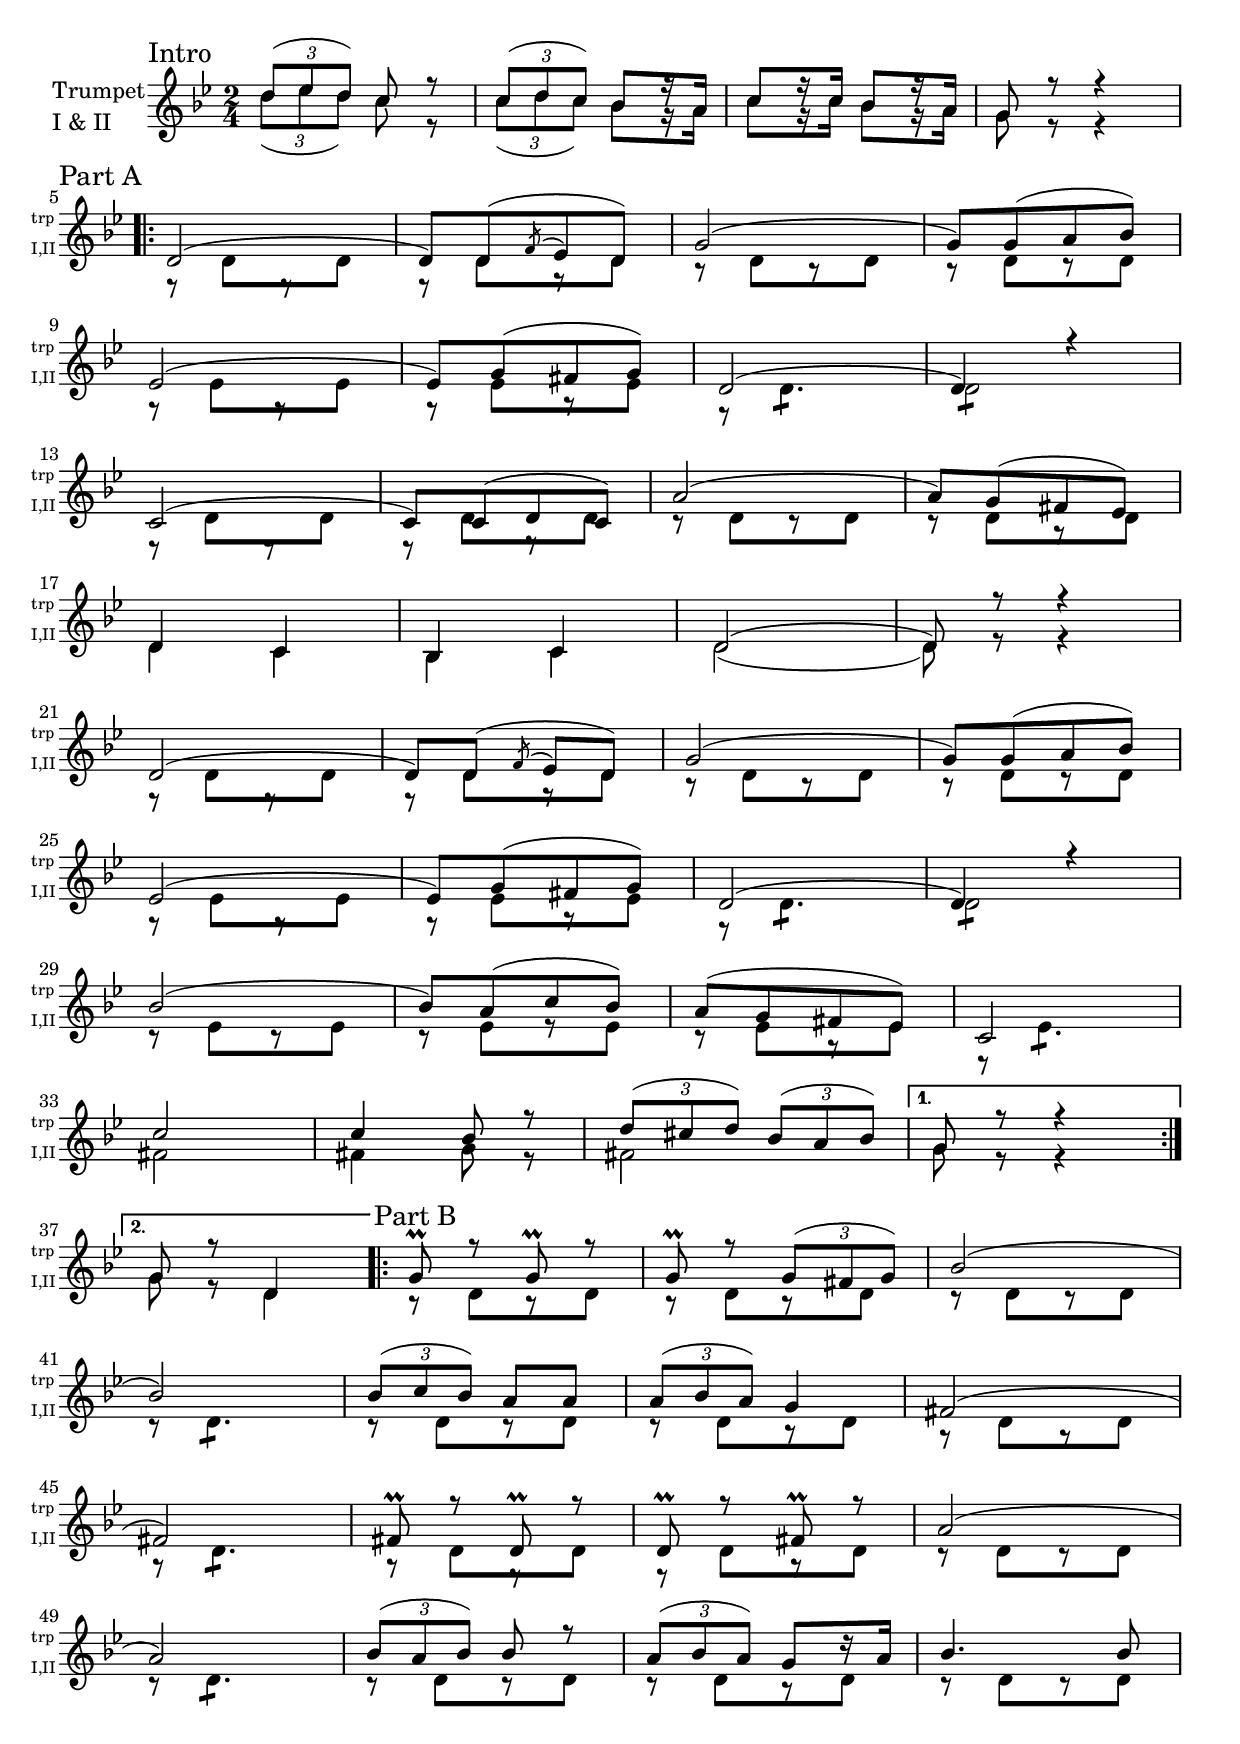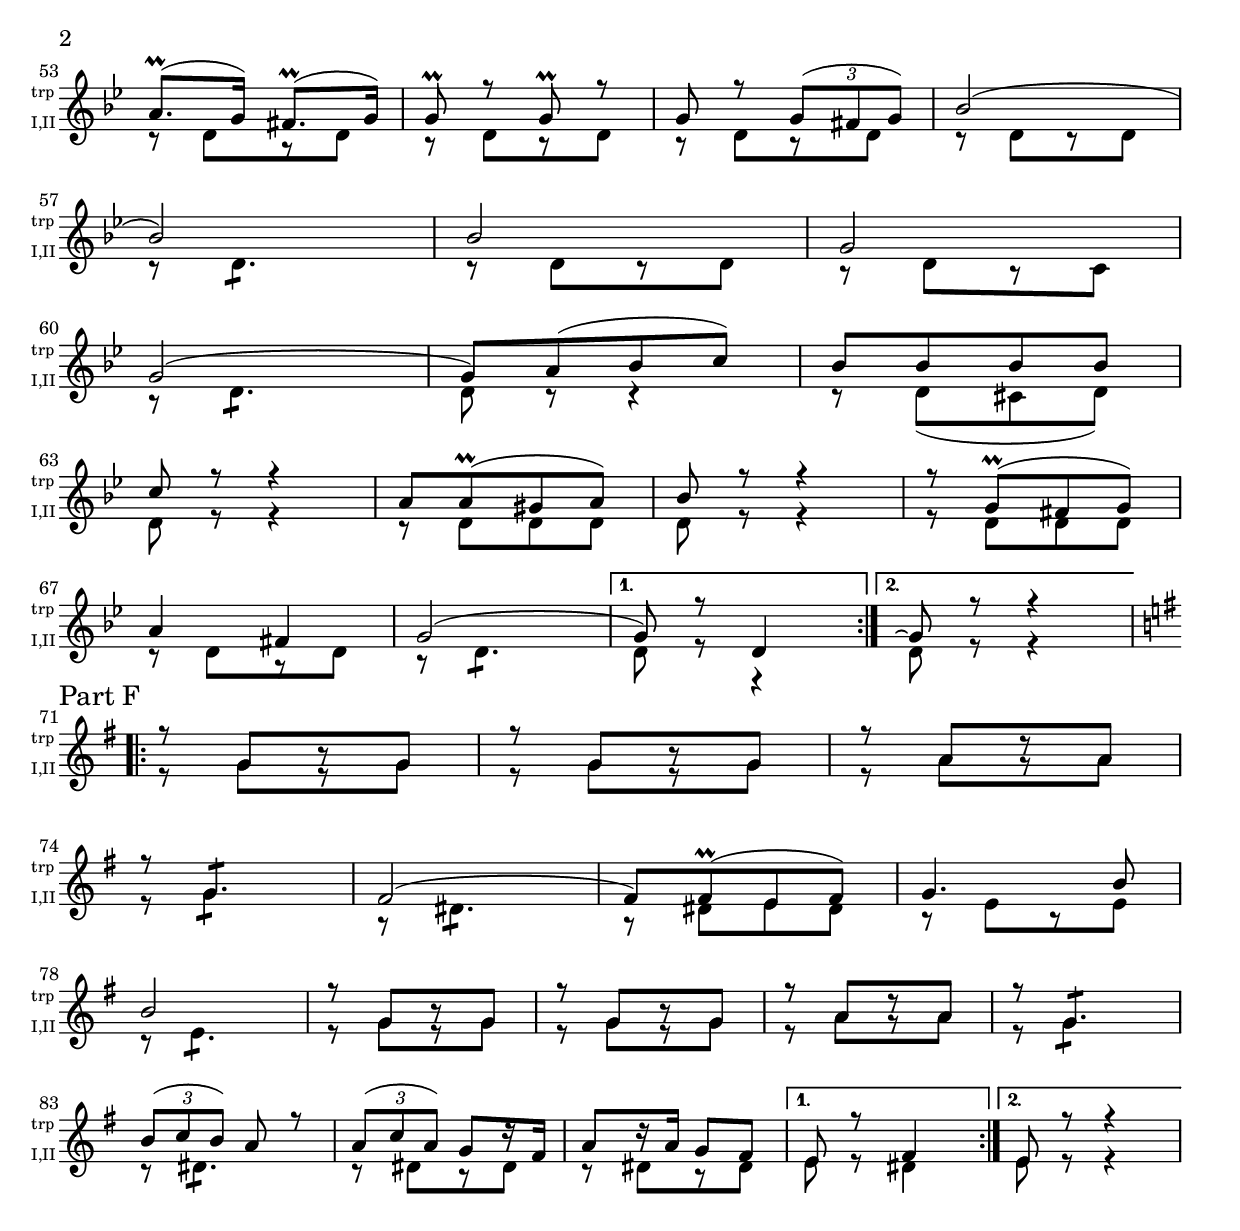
\version "2.24.0"

\include "helpers.ly"

trumpetIA = {
  \sectionLabel "Intro"
  \key bes \major
  | \trl {d'8( ees d)} c r | \trl {c( d c)} bes[ r16 a] | c8[ r16 c] bes8[ r16 a] | g8 r r4 \break

  \sectionLabel "Part A"
  \repeat volta 2 {
    | d2( | d8)[ d( \acc f ees d)] | g2( | g8)[ g( a bes)] \break
    | ees,2( | ees8)[ g( fis g)] | d2( | d4) r \break
    | c2( | c8)[ c( d c)] | a'2( | a8)[ g( fis ees)] \break
    | d4 c | bes c | d2( | d8) r r4 \break
    | d2( | d8)[ d]( \acc f ees[ d]) | g2( | g8)[ g( a bes)] \break
    | ees,2( | ees8)[ g( fis g)] | d2( | d4) r \break
    | bes'2( | bes8)[ a( c bes)] | a([ g fis ees)] | c2 \break
    | c'2 | c4 bes8 r | \trl {d( cis d)} \trl {bes( a bes)}
  }
  \alternative {
    { g8 r r4 \break }
    { g8 r d4 }
  }
} % A part

trumpetIIA = {
  \sectionLabel "Intro"
  \key bes \major
  | \trl {d'8( ees d)} c r | \trl {c( d c)} bes[ r16 a] | c8[ r16 c] bes8[ r16 a] | g8 r r4 \break

  \sectionLabel "Part A"
  \repeat volta 2 {
    | \rpt 4 { r8 d[ r d] } \break
    | \rpt 2 { r8 ees[ r ees] } | r d4.:8 | d2:8 \break
    | \rpt 4 { r8 d[ r d] } \break
    | d4 c | bes c | d2( | d8) r r4 \break
    | \rpt 4 { r8 d[ r d] } \break
    | \rpt 2 { r8 ees[ r ees] } | r d4.:8 | d2:8 \break
    | \rpt 3 { r8 ees[ r ees] } | r ees4.:8 \break
    | fis2 | fis4 g8 r8 | fis2
  }
  \alternative {
    { g8 r r4 \break }
    { g8 r d4 }
  }
} % A part

%%%%%%%%%%%%%%%%%%%%%%%%%%%%

trumpetIB = {
  \sectionLabel "Part B"
  \repeat volta 2 {
    | \rpt 3 { g8\prall r } \trl {g( fis g)} bes2( \break
    | bes2) | \trl {bes8( c bes)} a[ a] | \trl {a( bes a)} g4 | fis2( \break
    | fis2) | fis8\prall r d\prall r | d\prall r fis\prall r | a2( \break
    | a2) | \trl {bes8( a bes)} bes r | \trl {a( bes a)} g[ r16 a] | bes4. bes8 \break
    | a8.\prall([ g16]) fis8.\prall([ g16)] | g8\prall r g8\prall r | g8 r \trl {g( fis g)} | bes2( \break
    | bes2) | bes2 | g2 \break
    | g2( g8)[ a( bes c)] | bes[ bes bes bes] \break
    | c8 r r4 | a8[ a\prall( gis a)] | bes r r4 | r8 g\prall([ fis g)] \break
    | a4 fis4 | g2(
  }
  \alternative {
    { g8) r d4 }
    { g8 \repeatTie r r4 \break }
  }
} % B part

trumpetIIB = {
  \sectionLabel "Part B"
  \repeat volta 2 {
    | \rpt 3 { r8 d[ r d] } \break
    | r d4.:8 | \rpt 3 { r8 d[ r d] } \break
    | r d4.:8 | \rpt 3 { r8 d[ r d] } \break
    | r d4.:8 | \rpt 3 { r8 d[ r d] } \break
    | \rpt 4 { r8 d[ r d] } \break
    | r d4.:8 | r8 d[ r d] | r8 d[ r c]  \break
    | r d4.:8 | d8 r r4 | r8 d([ cis d)] \break
    | \rpt 2 { d8 r r4 | r8 d[ d d] } \break
    | r8 d[ r d] | r d4.:8
  }
  \alternative {
    { d8 r r4 }
    { d8 r r4 }
  }
} % B part

%%%%%%%%%%%%%%%%%%%%%%%%%%%%%%%

trumpetIC = {
  \sectionLabel "Part C"
  \key ees \major
  \repeat volta 2 {
    | b2( | bes8)[ c( aes f)] | g2( | g2) \break
    | d'2( | d8)[ f( ees b)] | c2( | c8)[ c( d ees)] \break
    | f2 | \acc f8 ees([ d c b)] | ees2( | ees4) r \break
    | \rpt 2 { \trl{d8( ees d)} b r } | \trl{d( ees d)} \trl {c( b c)} \break
    | \trl {d( c b)} \trl {aes( g f)} | b2( | bes8)[ c( aes f)] \break
    | g2( | g2) | d'2( | d8)[ f( ees b)] \break
    | c2( | c2) | r8 c([ d ees)] | f2 \break
    | \acc f8 ees([ d c b)] | aes2 | g4 g8 r \break
    | f4 f | r8 g4.:8
  }
  \alternative {
    { g8 r r4 }
    { g8 r aes4 \break }
  }
} % C part

trumpetIIC = {
  \sectionLabel "Part C"
  \key ees \major
  \repeat volta 2 {
    | r8 g[ r g] | r8 g[ r f] | \rpt 2 { r8 g[ r g] } \break
    | \rpt 4 { r8 g[ r g] } \break
    | \rpt 3 { r8 g[ r g] } | r8 g4.:8 \break
    | \rpt 2 { r8 g[ r g] } | r8 g4.:8 \break
    | g2:8 | r8 g[ r g] | r g[ r f] \break
    | \rpt 4 { r8 g[ r g] } \break
    | \rpt 2 { r8 g[ r g] } | r8 g4.:8 | r8 f[ r f] \break
    | \grace s8 \rpt 3 { r8 f[ r f] }
    | r8 f[ r f] | d2
  }
  \alternative {
    { d8 r r4 }
    { d8 r fis4 \break }
  }
} % C part

%%%%%%%%%%%%%%%%%%%%%%%%%%%%%%%

trumpetID = {
  \sectionLabel "Part D"
  \key bes \major
  \repeat volta 2 {
    | \rpt 3 { r8 g[ r g] } | r8 g4.:8 \break
    | bes2 | g4 g8.[ g16] | g2( g4) r \break
    | \rpt 3 { r8 fis[ r fis] } | r8 fis4.:8 \break
    | a8[ a\prall( gis a)] | bes!8.[ a16] g!8.\prall([ fis16)] | g2(
  }
  \alternative {
    { g8) r a4 }
    { g8 \repeatTie r r4 \break }
  }
} % D part

trumpetIID = {
  \sectionLabel "Part D"
  \key bes \major
  \repeat volta 2 {
    | \rpt 3 { r8 g[ r g] } | r8 g4.:8 \break
    | \rpt 2 { r8 f[ r f] } es2( es4) r4 \break
    | \rpt 3 { r8 d[ r d] } | r8 d4.:8 \break
    | d2( d2) | d2(
  }
  \alternative {
    { d8) r fis4 }
    { d8 \repeatTie r r4 \break }
  }
} % D part

%%%%%%%%%%%%%%%%%%%%%%%%%%%%%%

trumpetIE = {
  \sectionLabel "Part E"
  \key g \major
  \repeat volta 2 {
    | d'2( | d8) r \trl {c( d c)} | b2( | b8)[ d,( g b)] \break
    | d4( e8.)[ d16]( | g8.)[ d16]( c8.)[ b16] | a2( | a8) r a4 \break
    | d2( | d8) r \trl {c( d c)} | a2( | a8) r \trl {c( d c)} \break
    | a8 r \trl{c( d c)} | a8[ r16 c] b8.([ ais16)] | b2( | b8)[ d,( g b)] \break
    | d2( | d8) r \trl {c( d c)} | b2( | b8)[ d,( g b)] \break
    | d4( e8.)[ d16]( | g8.)[ d16] c8.\prall([ b16)] | a2( | a8) r d,4 \break
    | c'2( | c8) r \trl{c( d c)} | b2( | b8) r \trl {b( c b)} \break
    | a8 r \trl{b( c b)} | a8[ r16 c] b8.([ a16)] | g2(
  }
  \alternative {
    { g8)[ d( g b)] \break }
    { g8 \repeatTie r fis4 }
  }
} % E part

trumpetIIE = {
  \sectionLabel "Part E"
  \repeat volta 2 {
    | b'2( | b8) r \trl {a( b a)} | g2( | g8)[ d( g b)] \break
    | b4( c8.)[ b16]( | b8.)[ b16]( a8.)[ g16] | r8 d4.:8 | d2:8 \break
    | \rpt 2 { r8 d4.:8 | d2:8} \break
    | d8 r r4 | r8 d[ r d] | r d4.:8 | d8[ d g b] \break
    | b2( | b8) r \trl {a( b a)} | g2( | g8)[ d( g b)] \break
    | b4( c8.)[ b16]( | b8.)[ b16] a8.([ g16)] | fis2( | fis8) r d4 \break
    | \rpt 4 { r8 d[ r d] } \break
    | r8 d[ r d] | r8 d g8.([ fis16)] | g2(
  }
  \alternative {
    { g8)[ d( g b)] \break }
    { g8 \repeatTie r dis4 }
  }
} % E part

%%%%%%%%%%%%%%%%%%%%%%%%%%%%%%%

trumpetIF = {
  \sectionLabel "Part F"
  \key g \major
  \repeat volta 2 {
    | \rpt 2 {r8 g[ r g] } | r a[ r a] \break
    | r8 g4.:8 | fis2( | fis8)[ fis(\prall e fis)] | g4. b8 \break
    | b2 | \rpt 2 {r8 g[ r g] } | r a[ r a] | r g4.:8 \break
    | \trl {b8( c b)} a r | \trl {a( c a)} g[ r16 fis]] | a8[ r16 a] g8[ fis]
  }
  \alternative {
    { e8 r fis4 }
    { e8 r r4 }
  }
} % F part

trumpetIIF = {
  \sectionLabel "Part F"
  \key g \major
  \repeat volta 2 {
    | \rpt 2 {r8 g[ r g] } | r a[ r a] \break
    | r8 g4.:8 | r8 dis4.:8 | r8 dis[ e dis] | r8 e[ r e] \break
    | r8 e4.:8 | \rpt 2 {r8 g[ r g] } | r a[ r a] | r g4.:8 \break
    | r8 dis4.:8 | r8 dis[ r dis] | r dis[ r dis]
  }
  \alternative {
    { e8 r dis4 }
    { e8 r r4 }
  }
} % F part

%%%%%%%%%%%%%%%%%%%%%%%%%%%%%%%

trumpetINotes = {
  \time 2/4
  \relative c' {
    \trumpetIA
    \trumpetIB
    \trumpetIF
  }
}

trumpetIINotes = {
  \time 2/4
  \relative c' {
    \trumpetIIA
    \trumpetIIB
    \trumpetIIF
  }
}

staffTrumpet = \new Staff \with {
    instrumentName = \markup { \column { \line {"Trumpet"} \line {"I & II"} } }
    shortInstrumentName = \markup \teeny { \column { \line {"trp"} \line {"I,II"} } }
  }
  <<
  \trumpetINotes
  \\
  \trumpetIINotes
  >>


\score {
  \staffTrumpet
}
